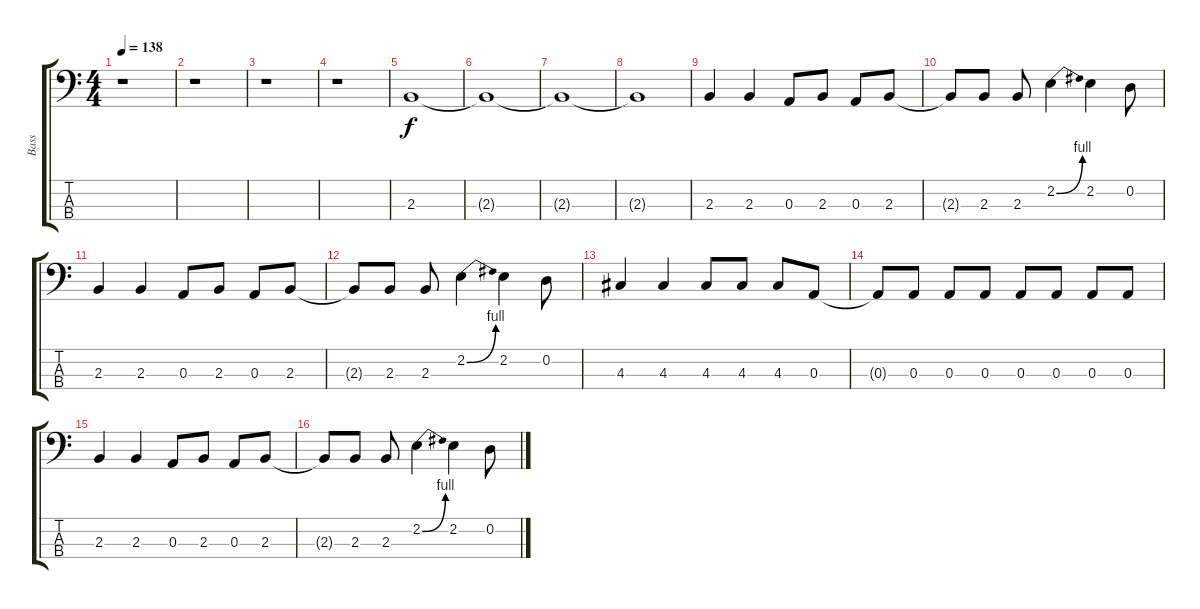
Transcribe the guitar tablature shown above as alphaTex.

\track ("Bass" "Bass") {instrument electricbassfinger}
\staff {score tabs}
\tuning (G2 D2 A1 E1) {hide}
\ts (4 4)
\tempo 138
\clef f4
\ks c
r.1{dy f instrument electricbassfinger} |
r.1 |
r.1 |
r.1 |
2.3.1 |
2.3{t}.1 |
2.3{t}.1 |
2.3{t}.1 |
2.3.4 2.3.4 0.3.8 2.3.8 0.3.8 2.3.8 |
2.3{t}.8 2.3.8 2.3.8 2.2{be (bend 0 0 60 4)}.4 2.2.4 0.2.8 |
2.3.4 2.3.4 0.3.8 2.3.8 0.3.8 2.3.8 |
2.3{t}.8 2.3.8 2.3.8 2.2{be (bend 0 0 60 4)}.4 2.2.4 0.2.8 |
4.3.4 4.3.4 4.3.8 4.3.8 4.3.8 0.3.8 |
0.3{t}.8 0.3.8 0.3.8 0.3.8 0.3.8 0.3.8 0.3.8 0.3.8 |
2.3.4 2.3.4 0.3.8 2.3.8 0.3.8 2.3.8 |
2.3{t}.8 2.3.8 2.3.8 2.2{be (bend 0 0 60 4)}.4 2.2.4 0.2.8
